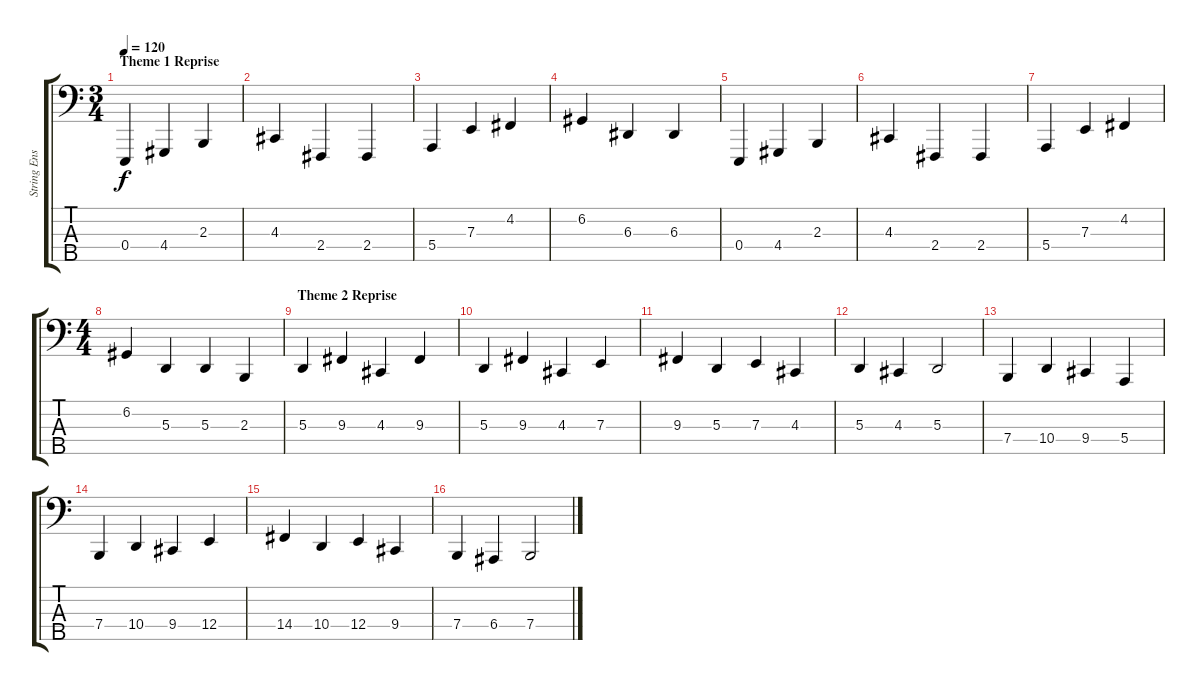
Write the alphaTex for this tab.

\track ("String Ensemble" "String Ens") {instrument stringensemble1}
\staff {score tabs}
\tuning (G2 D2 A1 E1 B0) {hide}
\ts (3 4)
\section ("" "Theme 1 Reprise")
\tempo 120
\clef f4
\ks c
0.4.4{dy f} 4.4.4 2.3.4 |
4.3.4 2.4.4 2.4.4 |
5.4.4 7.3.4 4.2.4 |
6.2.4 6.3.4 6.3.4 |
0.4.4 4.4.4 2.3.4 |
4.3.4 2.4.4 2.4.4 |
5.4.4 7.3.4 4.2.4 |
\ts (4 4)
6.2.4 5.3.4 5.3.4 2.3.4 |
\section ("" "Theme 2 Reprise")
5.3.4 9.3.4 4.3.4 9.3.4 |
5.3.4 9.3.4 4.3.4 7.3.4 |
9.3.4 5.3.4 7.3.4 4.3.4 |
5.3.4 4.3.4 5.3.2 |
7.4.4 10.4.4 9.4.4 5.4.4 |
7.4.4 10.4.4 9.4.4 12.4.4 |
14.4.4 10.4.4 12.4.4 9.4.4 |
7.4.4 6.4.4 7.4.2
